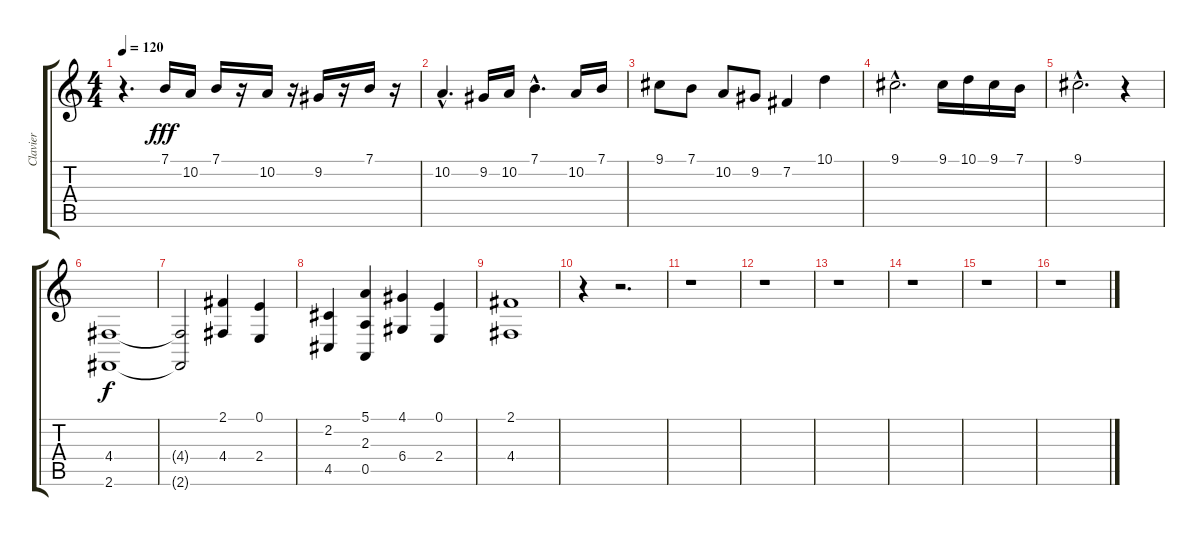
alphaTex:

\track ("Clavier" "Clavier") {instrument trombone}
\staff {score tabs}
\tuning (E4 B3 G3 D3 A2 E2) {hide}
\ts (4 4)
\tempo 120
\clef g2
\ks c
r.4{d dy fff} 7.1.16 10.2.16 7.1.16 r.16 10.2.16 r.16 9.2.16 r.16 7.1.16 r.16 |
10.2{hac}.4{d} 9.2.16 10.2.16 7.1{hac}.4{d} 10.2.16 7.1.16 |
9.1.8 7.1.8 10.2.8 9.2.8 7.2.4 10.1.4 |
9.1{hac}.2{d} 9.1.16 10.1.16 9.1.16 7.1.16 |
9.1{hac}.2{d} r.4 |
(4.4 2.6).1{dy f instrument voiceoohs} |
(4.4{t} 2.6{t}).2 (2.1 4.4).4 (0.1 2.4).4 |
(2.2 4.5).4 (5.1 2.3 0.5).4 (4.1 6.4).4 (0.1 2.4).4 |
(2.1 4.4).1 |
r.4{instrument trumpet} r.2{d} |
r.1 |
r.1 |
r.1 |
r.1 |
r.1 |
r.1
